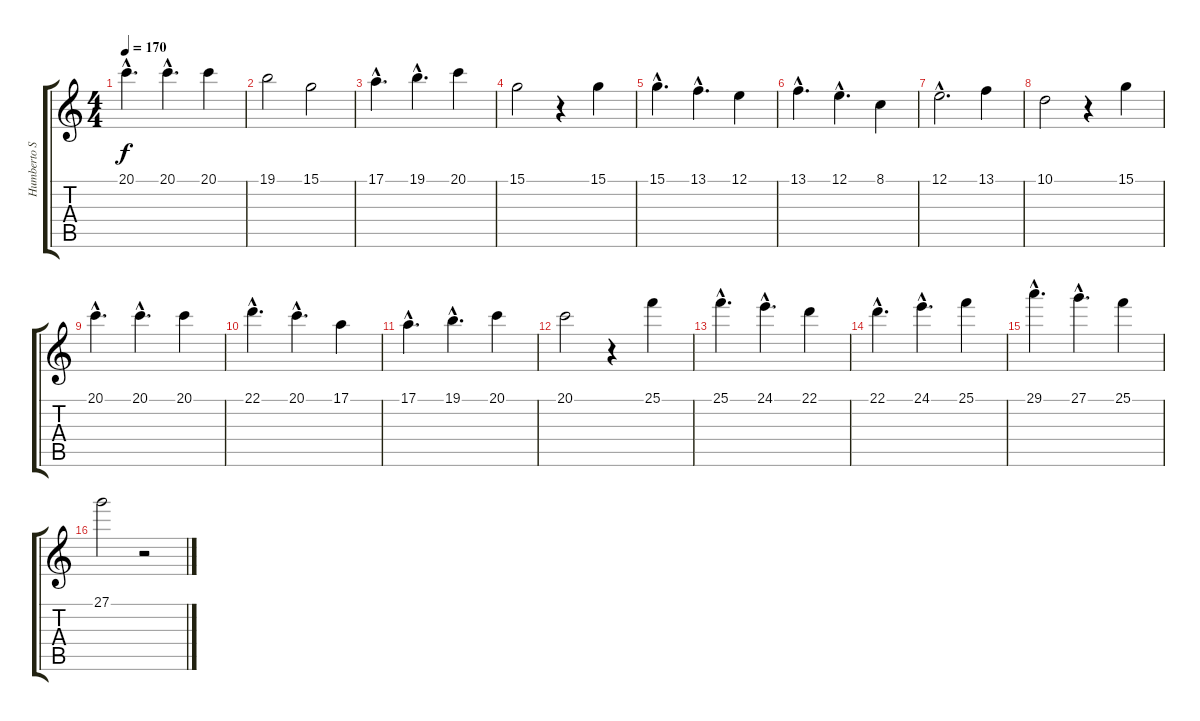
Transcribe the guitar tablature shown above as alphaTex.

\track ("Humberto Sobrinho" "Humberto S") {instrument lead2sawtooth}
\staff {score tabs}
\tuning (E4 B3 G3 D3 A2 E2) {hide}
\ts (4 4)
\tempo 170
\clef g2
\ks c
20.1{hac}.4{d dy f} 20.1{hac}.4{d} 20.1.4 |
19.1.2 15.1.2 |
17.1{hac}.4{d} 19.1{hac}.4{d} 20.1.4 |
15.1.2 r.4 15.1.4 |
15.1{hac}.4{d} 13.1{hac}.4{d} 12.1.4 |
13.1{hac}.4{d} 12.1{hac}.4{d} 8.1.4 |
12.1{hac}.2{d} 13.1.4 |
10.1.2 r.4 15.1.4 |
20.1{hac}.4{d} 20.1{hac}.4{d} 20.1.4 |
22.1{hac}.4{d} 20.1{hac}.4{d} 17.1.4 |
17.1{hac}.4{d} 19.1{hac}.4{d} 20.1.4 |
20.1.2 r.4 25.1.4 |
25.1{hac}.4{d} 24.1{hac}.4{d} 22.1.4 |
22.1{hac}.4{d} 24.1{hac}.4{d} 25.1.4 |
29.1{hac}.4{d} 27.1{hac}.4{d} 25.1.4 |
27.1.2 r.2
